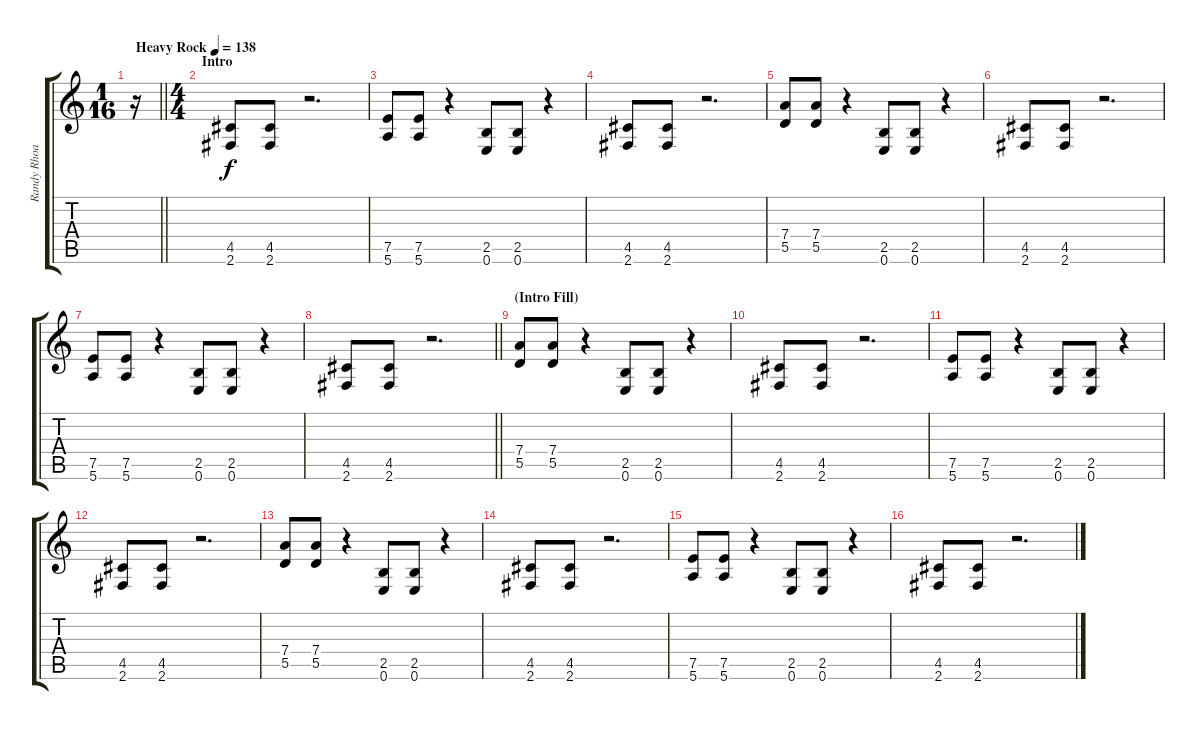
\track ("Randy Rhoads" "Randy Rhoa") {instrument overdrivenguitar}
\staff {score tabs}
\tuning (E4 B3 G3 D3 A2 E2) {hide}
\ts (1 16)
\tempo (138 "Heavy Rock")
\clef g2
\barLineRight lightlight
\ks c
r.16{dy f instrument overdrivenguitar} |
\ts (4 4)
\section ("" "Intro")
(4.5 2.6).8 (4.5 2.6).8 r.2{d} |
(7.5 5.6).8 (7.5 5.6).8 r.4 (2.5 0.6).8 (2.5 0.6).8 r.4 |
(4.5 2.6).8 (4.5 2.6).8 r.2{d} |
(7.4 5.5).8 (7.4 5.5).8 r.4 (2.5 0.6).8 (2.5 0.6).8 r.4 |
(4.5 2.6).8 (4.5 2.6).8 r.2{d} |
(7.5 5.6).8 (7.5 5.6).8 r.4 (2.5 0.6).8 (2.5 0.6).8 r.4 |
\barLineRight lightlight
(4.5 2.6).8 (4.5 2.6).8 r.2{d} |
\section ("" "(Intro Fill)")
(7.4 5.5).8 (7.4 5.5).8 r.4 (2.5 0.6).8 (2.5 0.6).8 r.4 |
(4.5 2.6).8 (4.5 2.6).8 r.2{d} |
(7.5 5.6).8 (7.5 5.6).8 r.4 (2.5 0.6).8 (2.5 0.6).8 r.4 |
(4.5 2.6).8 (4.5 2.6).8 r.2{d} |
(7.4 5.5).8 (7.4 5.5).8 r.4 (2.5 0.6).8 (2.5 0.6).8 r.4 |
(4.5 2.6).8 (4.5 2.6).8 r.2{d} |
(7.5 5.6).8 (7.5 5.6).8 r.4 (2.5 0.6).8 (2.5 0.6).8 r.4 |
(4.5 2.6).8 (4.5 2.6).8 r.2{d}
